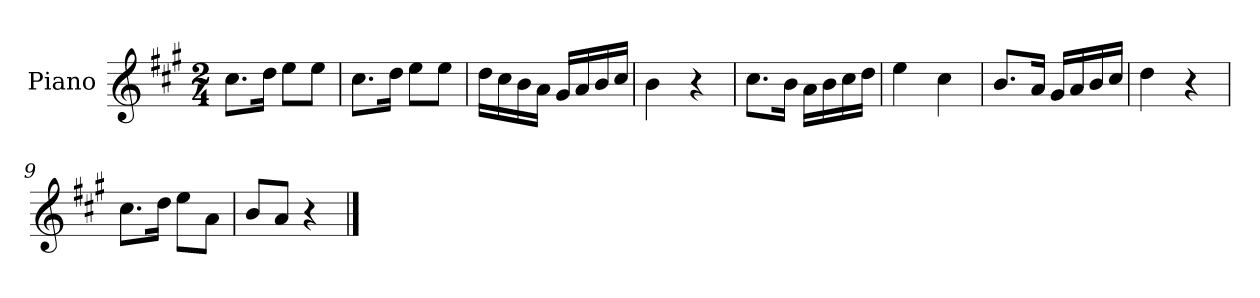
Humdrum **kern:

**kern
*part1
*staff1
*I"Piano
*I'Pno.
*clefG2
*k[f#c#g#]
*M2/4
=1
8.cc#\L
16dd\Jk
8ee\L
8ee\J
=2
8.cc#\L
16dd\Jk
8ee\L
8ee\J
=3
16dd\LL
16cc#\
16b\
16a\JJ
16g#/LL
16a/
16b/
16cc#/JJ
=4
4b\
4r
=5
8.cc#\L
16b\Jk
16a\LL
16b\
16cc#\
16dd\JJ
=6
4ee\
4cc#\
=7
8.b/L
16a/Jk
16g#/LL
16a/
16b/
16cc#/JJ
=8
4dd\
4r
=9
8.cc#\L
16dd\Jk
8ee\L
8a\J
=10
8b/L
8a/J
4r
==
*-
